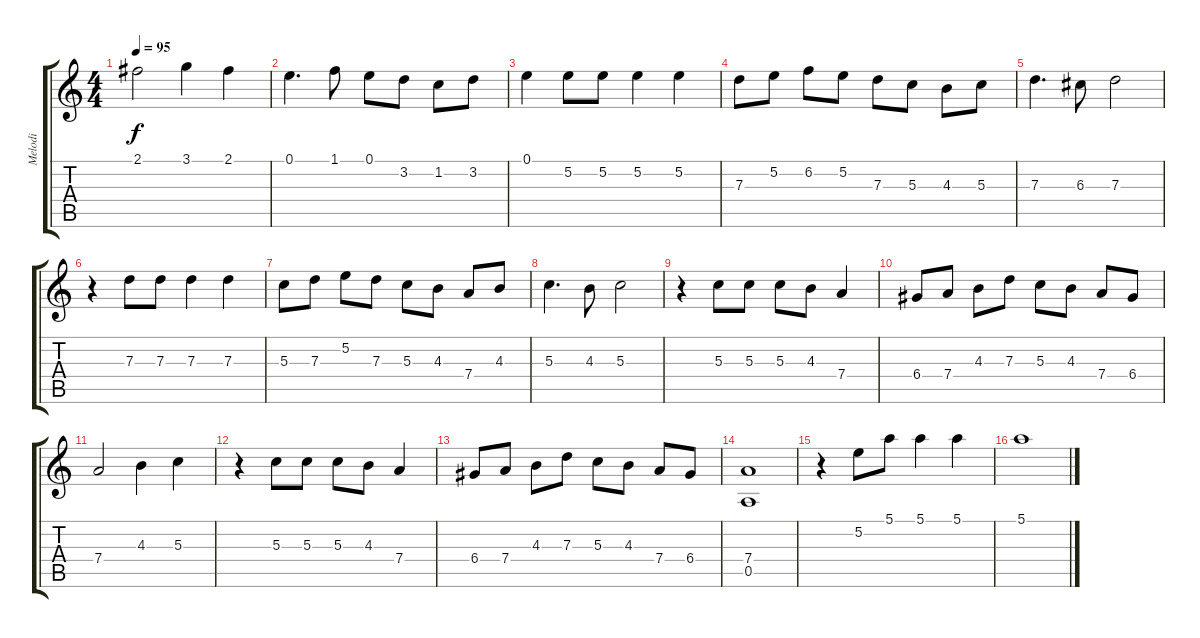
\track ("Melodi" "Melodi") {instrument acousticguitarnylon}
\staff {score tabs}
\tuning (E4 B3 G3 D3 A2 E2) {hide}
\ts (4 4)
\tempo 95
\clef g2
\ks aminor
2.1.2{dy f} 3.1.4 2.1.4 |
0.1.4{d} 1.1.8 0.1.8 3.2.8 1.2.8 3.2.8 |
0.1.4 5.2.8 5.2.8 5.2.4 5.2.4 |
7.3.8 5.2.8 6.2.8 5.2.8 7.3.8 5.3.8 4.3.8 5.3.8 |
7.3.4{d} 6.3.8 7.3.2 |
r.4 7.3.8 7.3.8 7.3.4 7.3.4 |
5.3.8 7.3.8 5.2.8 7.3.8 5.3.8 4.3.8 7.4.8 4.3.8 |
5.3.4{d} 4.3.8 5.3.2 |
r.4 5.3.8 5.3.8 5.3.8 4.3.8 7.4.4 |
6.4.8 7.4.8 4.3.8 7.3.8 5.3.8 4.3.8 7.4.8 6.4.8 |
7.4.2 4.3.4 5.3.4 |
r.4 5.3.8 5.3.8 5.3.8 4.3.8 7.4.4 |
6.4.8 7.4.8 4.3.8 7.3.8 5.3.8 4.3.8 7.4.8 6.4.8 |
(7.4 0.5).1 |
r.4 5.2.8 5.1.8 5.1.4 5.1.4 |
5.1.1
